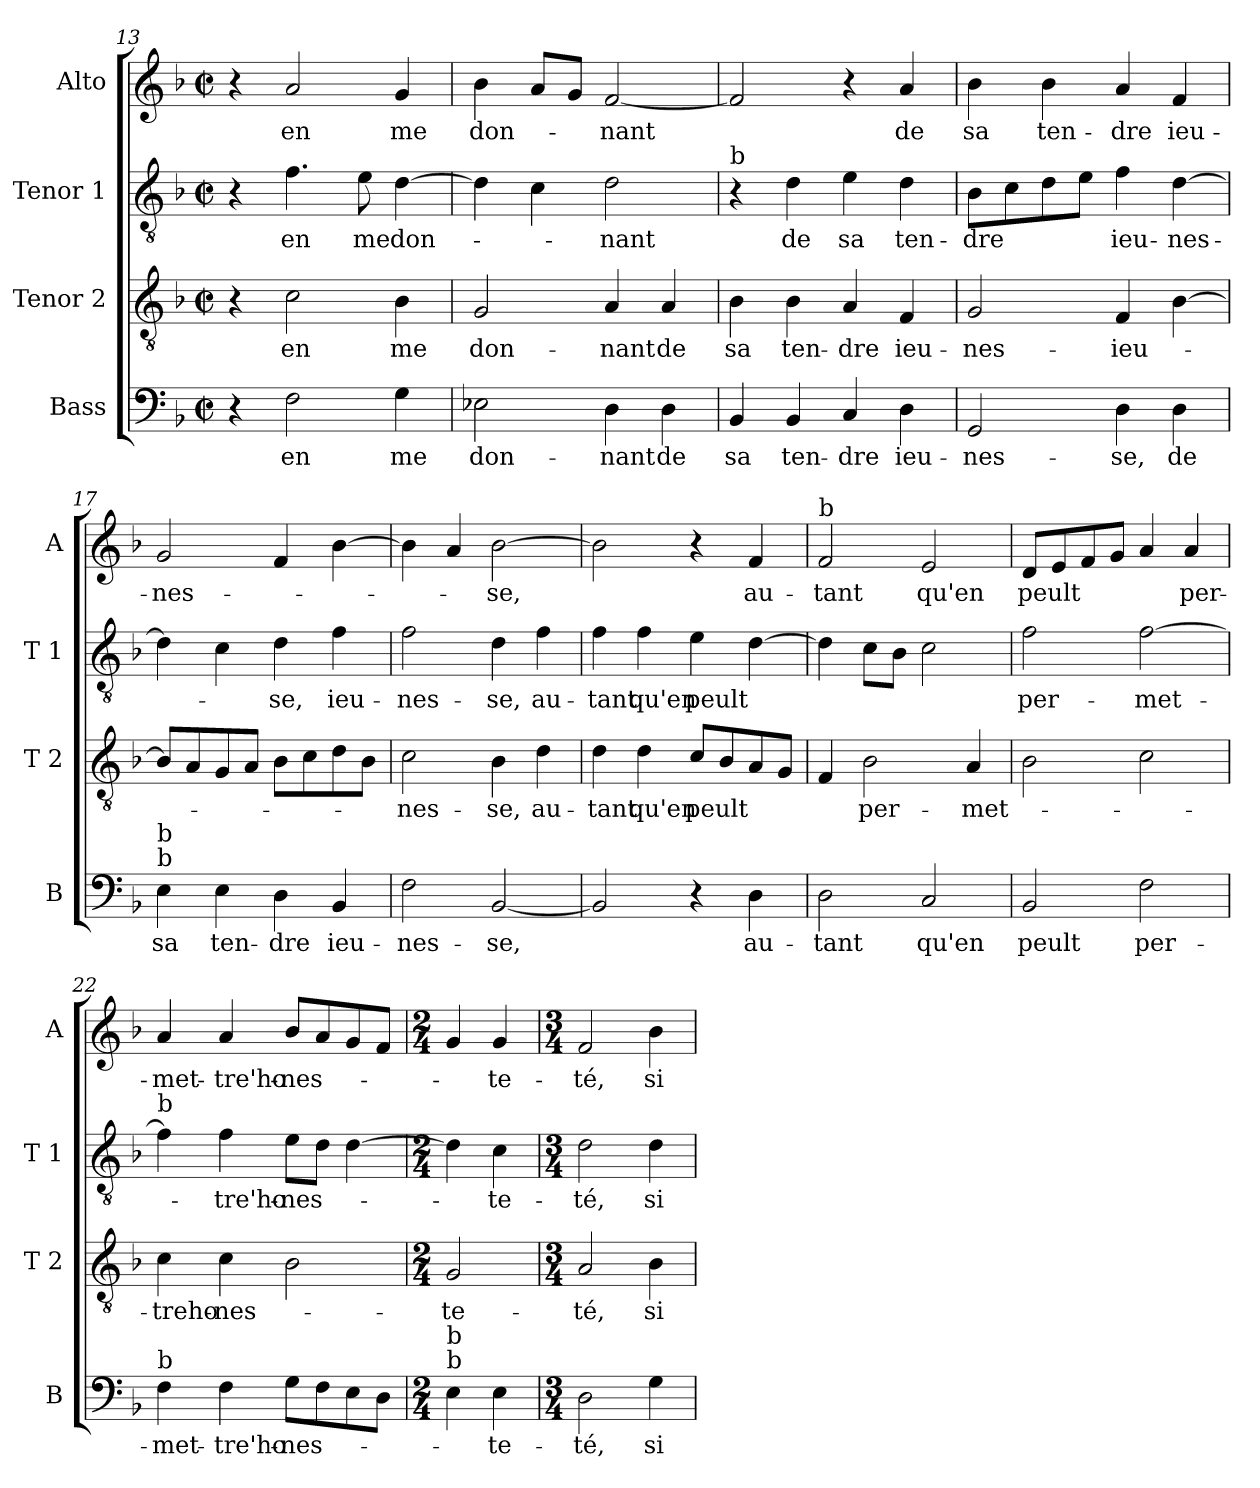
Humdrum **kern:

**kern	**text	**kern	**text	**kern	**text	**kern	**text
*part4	*part4	*part3	*part3	*part2	*part2	*part1	*part1
*staff4	*staff4	*staff3	*staff3	*staff2	*staff2	*staff1	*staff1
*I"Bass	*	*I"Tenor 2	*	*I"Tenor 1	*	*I"Alto	*
*I'B	*	*I'T 2	*	*I'T 1	*	*I'A	*
*clefF4	*	*clefGv2	*	*clefGv2	*	*clefG2	*
*k[b-]	*	*k[b-]	*	*k[b-]	*	*k[b-]	*
*F:	*	*F:	*	*F:	*	*F:	*
*M2/2	*	*M2/2	*	*M2/2	*	*M2/2	*
*met(c|)	*	*met(c|)	*	*met(c|)	*	*met(c|)	*
=13	=13	=13	=13	=13	=13	=13	=13
4r	.	4r	.	4r	.	4r	.
!	!LO:LY:b	!	!LO:LY:b	!	!LO:LY:b	!	!LO:LY:b
2F\	en	2c\	en	4.f\	en	2a/	en
!	!	!	!	!	!LO:LY:b	!	!
.	.	.	.	8e\	me	.	.
!	!LO:LY:b	!	!LO:LY:b	!	!LO:LY:b	!	!LO:LY:b
4G\	me	4B-\	me	[4d\	don-	4g/	me
=14	=14	=14	=14	=14	=14	=14	=14
!	!LO:LY:b	!	!LO:LY:b	!	!	!	!LO:LY:b
2E-X\	don-	2G/	don-	4d\]	.	4b-\	don-
.	.	.	.	4c\	.	8a/L	.
.	.	.	.	.	.	8g/J	.
!	!LO:LY:b	!	!LO:LY:b	!	!LO:LY:b	!	!LO:LY:b
4D\	-nant	4A/	-nant	2d\	-nant	[2f/	-nant
!	!LO:LY:b	!	!LO:LY:b	!	!	!	!
4D\	de	4A/	de	.	.	.	.
=15	=15	=15	=15	=15	=15	=15	=15
!	!	!	!	!LO:TX:a:t=b	!	!	!
!	!LO:LY:b	!	!LO:LY:b	!	!	!	!
4BB-/	sa	4B-\	sa	4r	.	2f/]	.
!	!LO:LY:b	!	!LO:LY:b	!	!LO:LY:b	!	!
4BB-/	ten-	4B-\	ten-	4d\	de	.	.
!	!LO:LY:b	!	!LO:LY:b	!	!LO:LY:b	!	!
4C/	-dre	4A/	-dre	4e\	sa	4r	.
!	!LO:LY:b	!	!LO:LY:b	!	!LO:LY:b	!	!LO:LY:b
4D\	ieu-	4F/	ieu-	4d\	ten-	4a/	de
!!LO:LB:g=z
=16	=16	=16	=16	=16	=16	=16	=16
!	!LO:LY:b	!	!LO:LY:b	!	!LO:LY:b	!	!LO:LY:b
2GG/	-nes-	2G/	-nes-	8B-\L	-dre	4b-\	sa
.	.	.	.	8c\	.	.	.
!	!	!	!	!	!	!	!LO:LY:b
.	.	.	.	8d\	.	4b-\	ten-
.	.	.	.	8e\J	.	.	.
!	!LO:LY:b	!	!LO:LY:b	!	!LO:LY:b	!	!LO:LY:b
4D\	-se,	4F/	-ieu-	4f\	ieu-	4a/	-dre
!	!LO:LY:b	!	!	!	!LO:LY:b	!	!LO:LY:b
4D\	de	[4B-\	.	[4d\	-nes-	4f/	ieu-
=17	=17	=17	=17	=17	=17	=17	=17
!LO:TX:a:t=b	!	!	!	!	!	!	!
!LO:TX:a:t=b	!	!	!	!	!	!	!
!	!LO:LY:b	!	!	!	!	!	!LO:LY:b
4E\	sa	8B-/L]	.	4d\]	.	2g/	-nes-
.	.	8A/	.	.	.	.	.
!	!LO:LY:b	!	!	!	!	!	!
4E\	ten-	8G/	.	4c\	.	.	.
.	.	8A/J	.	.	.	.	.
!	!LO:LY:b	!	!	!	!LO:LY:b	!	!
4D\	-dre	8B-\L	.	4d\	-se,	4f/	.
.	.	8c\	.	.	.	.	.
!	!LO:LY:b	!	!	!	!LO:LY:b	!	!
4BB-/	ieu-	8d\	.	4f\	ieu-	[4b-\	.
.	.	8B-\J	.	.	.	.	.
=18	=18	=18	=18	=18	=18	=18	=18
!	!LO:LY:b	!	!LO:LY:b	!	!LO:LY:b	!	!
2F\	-nes-	2c\	-nes-	2f\	-nes-	4b-\]	.
.	.	.	.	.	.	4a/	.
!	!LO:LY:b	!	!LO:LY:b	!	!LO:LY:b	!	!LO:LY:b
[2BB-/	-se,	4B-\	-se,	4d\	-se,	[2b-\	-se,
!	!	!	!LO:LY:b	!	!LO:LY:b	!	!
.	.	4d\	au-	4f\	au-	.	.
=19	=19	=19	=19	=19	=19	=19	=19
!	!	!	!LO:LY:b	!	!LO:LY:b	!	!
2BB-/]	.	4d\	-tant	4f\	-tant	2b-\]	.
!	!	!	!LO:LY:b	!	!LO:LY:b	!	!
.	.	4d\	qu'en	4f\	qu'en	.	.
!	!	!	!LO:LY:b	!	!LO:LY:b	!	!
4r	.	8c/L	peult	4e\	peult	4r	.
.	.	8B-/	.	.	.	.	.
!	!LO:LY:b	!	!	!	!	!	!LO:LY:b
4D\	au-	8A/	.	[4d\	.	4f/	au-
.	.	8G/J	.	.	.	.	.
=20	=20	=20	=20	=20	=20	=20	=20
!	!	!	!	!	!	!LO:TX:a:t=b	!
!	!LO:LY:b	!	!	!	!	!	!LO:LY:b
2D\	-tant	4F/	.	4d\]	.	2f/	-tant
!	!	!	!LO:LY:b	!	!	!	!
.	.	2B-\	per-	8c\L	.	.	.
.	.	.	.	8B-\J	.	.	.
!	!LO:LY:b	!	!	!	!	!	!LO:LY:b
2C/	qu'en	.	.	2c\	.	2e/	qu'en
!	!	!	!LO:LY:b	!	!	!	!
.	.	4A/	-met-	.	.	.	.
!!LO:LB:g=z
=21	=21	=21	=21	=21	=21	=21	=21
!	!LO:LY:b	!	!	!	!LO:LY:b	!	!LO:LY:b
2BB-/	peult	2B-\	.	2f\	per-	8d/L	peult
.	.	.	.	.	.	8e/	.
.	.	.	.	.	.	8f/	.
.	.	.	.	.	.	8g/J	.
!	!LO:LY:b	!	!	!	!LO:LY:b	!	!
2F\	per-	2c\	.	[2f\	-met-	4a/	.
!	!	!	!	!	!	!	!LO:LY:b
.	.	.	.	.	.	4a/	per-
=22	=22	=22	=22	=22	=22	=22	=22
!	!	!	!	!LO:TX:a:t=b	!	!	!
!LO:TX:a:t=b	!	!	!	!	!	!	!
!	!LO:LY:b	!	!LO:LY:b	!	!	!	!LO:LY:b
4F\	-met-	4c\	-treho-	4f\]	.	4a/	-met-
!	!LO:LY:b	!	!LO:LY:b	!	!LO:LY:b	!	!LO:LY:b
4F\	-tre'ho-	4c\	-nes-	4f\	-tre'ho-	4a/	-tre'ho-
!	!LO:LY:b	!	!	!	!LO:LY:b	!	!LO:LY:b
8G\L	-nes-	2B-\	.	8e\L	-nes-	8b-/L	-nes-
8F\	.	.	.	8d\J	.	8a/	.
8E\	.	.	.	[4d\	.	8g/	.
8D\J	.	.	.	.	.	8f/J	.
=23	=23	=23	=23	=23	=23	=23	=23
*M2/4	*	*M2/4	*	*M2/4	*	*M2/4	*
!LO:TX:a:t=b	!	!	!	!	!	!	!
!LO:TX:a:t=b	!	!	!	!	!	!	!
!	!	!	!LO:LY:b	!	!	!	!
4E\	.	2G/	-te-	4d\]	.	4g/	.
!	!LO:LY:b	!	!	!	!LO:LY:b	!	!LO:LY:b
4E\	-te-	.	.	4c\	-te-	4g/	-te-
=24	=24	=24	=24	=24	=24	=24	=24
*M3/4	*	*M3/4	*	*M3/4	*	*M3/4	*
!	!LO:LY:b	!	!LO:LY:b	!	!LO:LY:b	!	!LO:LY:b
2D\	-té,	2A/	-té,	2d\	-té,	2f/	-té,
!	!LO:LY:b	!	!LO:LY:b	!	!LO:LY:b	!	!LO:LY:b
4G\	si	4B-\	si	4d\	si	4b-\	si
=	=	=	=	=	=	=	=
*-	*-	*-	*-	*-	*-	*-	*-
